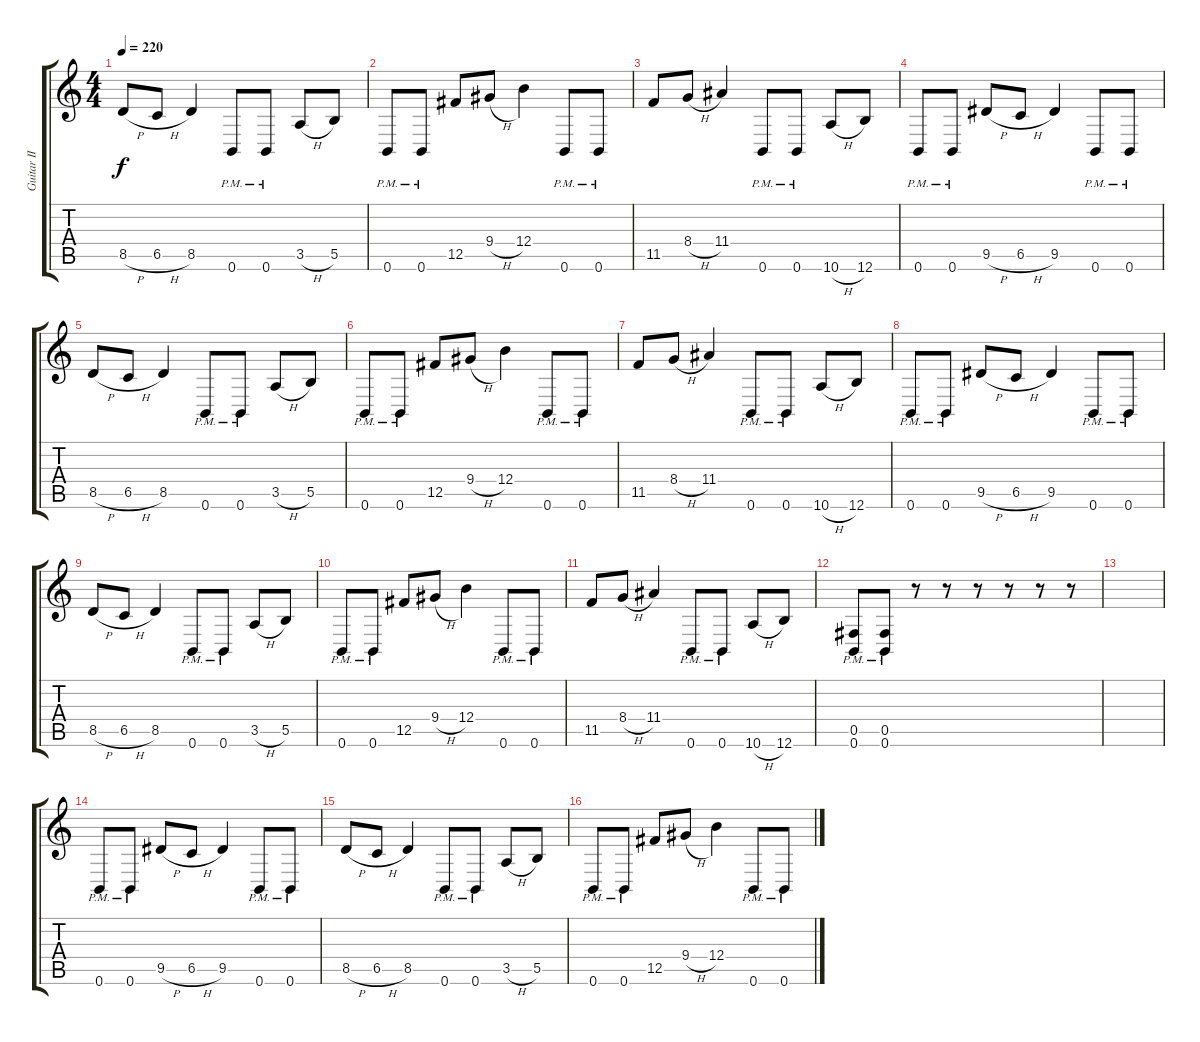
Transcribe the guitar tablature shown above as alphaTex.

\track ("Guitar II" "Guitar II") {instrument distortionguitar}
\staff {score tabs}
\tuning (Db4 Ab3 E3 B2 Gb2 B1) {hide}
\ts (4 4)
\tempo 220
\clef g2
\ks c
8.5{h}.8{dy f} 6.5{h}.8 8.5.4 0.6{pm}.8 0.6{pm}.8 3.5{h}.8 5.5.8 |
0.6{pm}.8 0.6{pm}.8 12.5.8 9.4{h}.8 12.4.4 0.6{pm}.8 0.6{pm}.8 |
11.5.8 8.4{h}.8 11.4.4 0.6{pm}.8 0.6{pm}.8 10.6{h}.8 12.6.8 |
0.6{pm}.8 0.6{pm}.8 9.5{h}.8 6.5{h}.8 9.5.4 0.6{pm}.8 0.6{pm}.8 |
8.5{h}.8 6.5{h}.8 8.5.4 0.6{pm}.8 0.6{pm}.8 3.5{h}.8 5.5.8 |
0.6{pm}.8 0.6{pm}.8 12.5.8 9.4{h}.8 12.4.4 0.6{pm}.8 0.6{pm}.8 |
11.5.8 8.4{h}.8 11.4.4 0.6{pm}.8 0.6{pm}.8 10.6{h}.8 12.6.8 |
0.6{pm}.8 0.6{pm}.8 9.5{h}.8 6.5{h}.8 9.5.4 0.6{pm}.8 0.6{pm}.8 |
8.5{h}.8 6.5{h}.8 8.5.4 0.6{pm}.8 0.6{pm}.8 3.5{h}.8 5.5.8 |
0.6{pm}.8 0.6{pm}.8 12.5.8 9.4{h}.8 12.4.4 0.6{pm}.8 0.6{pm}.8 |
11.5.8 8.4{h}.8 11.4.4 0.6{pm}.8 0.6{pm}.8 10.6{h}.8 12.6.8 |
(0.5{pm} 0.6{pm}).8 (0.5{pm} 0.6{pm}).8 r.8 r.8 r.8 r.8 r.8 r.8 |
|
0.6{pm}.8 0.6{pm}.8 9.5{h}.8 6.5{h}.8 9.5.4 0.6{pm}.8 0.6{pm}.8 |
8.5{h}.8 6.5{h}.8 8.5.4 0.6{pm}.8 0.6{pm}.8 3.5{h}.8 5.5.8 |
0.6{pm}.8 0.6{pm}.8 12.5.8 9.4{h}.8 12.4.4 0.6{pm}.8 0.6{pm}.8
